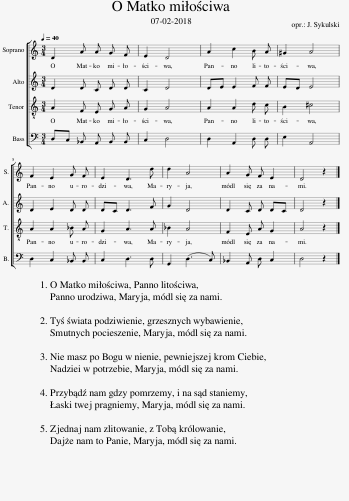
X:1
%%score [ 1 2 3 4 ]
L:1/8
Q:1/4=40
M:3/4
I:linebreak $
K:C
V:1 treble
V:2 treble
V:3 treble-8
V:4 bass
V:1
 D2 A A G F | E2 D4 | A2 c2 B A | ^G2 A4 |$ F2 E2 G F | %5
 E2 D3 d | d2 A4 | A2 G F E2 | D4 z2 |] %9
V:2
 D2 D C D D | C2 D4 | DE E2 F F | ED E4 |$ D2 E2 D D | %5
 DC D3 F | G2 D4 | D2 C D DC | D4 z2 |] %9
V:3
 A2 F E G A | G2 A4 | A2 A2 d c | B2 ^c4 |$ A2 A2 _B A | %5
 G2 A3 A | _B2 A4 | F2 E A G2 | A4 z2 |] %9
V:4
 D,C, _B,, A,, B,, B,, | C,2 D,4 | D,2 A,,2 D, D, | E,2 A,,4 |$ D,2 C,2 _B,, B,, | %5
 C,2 D,3 D, | G,,2 (D,3 C,) | _B,,2 A,, D, C,2 | D,4 z2 |] %9
